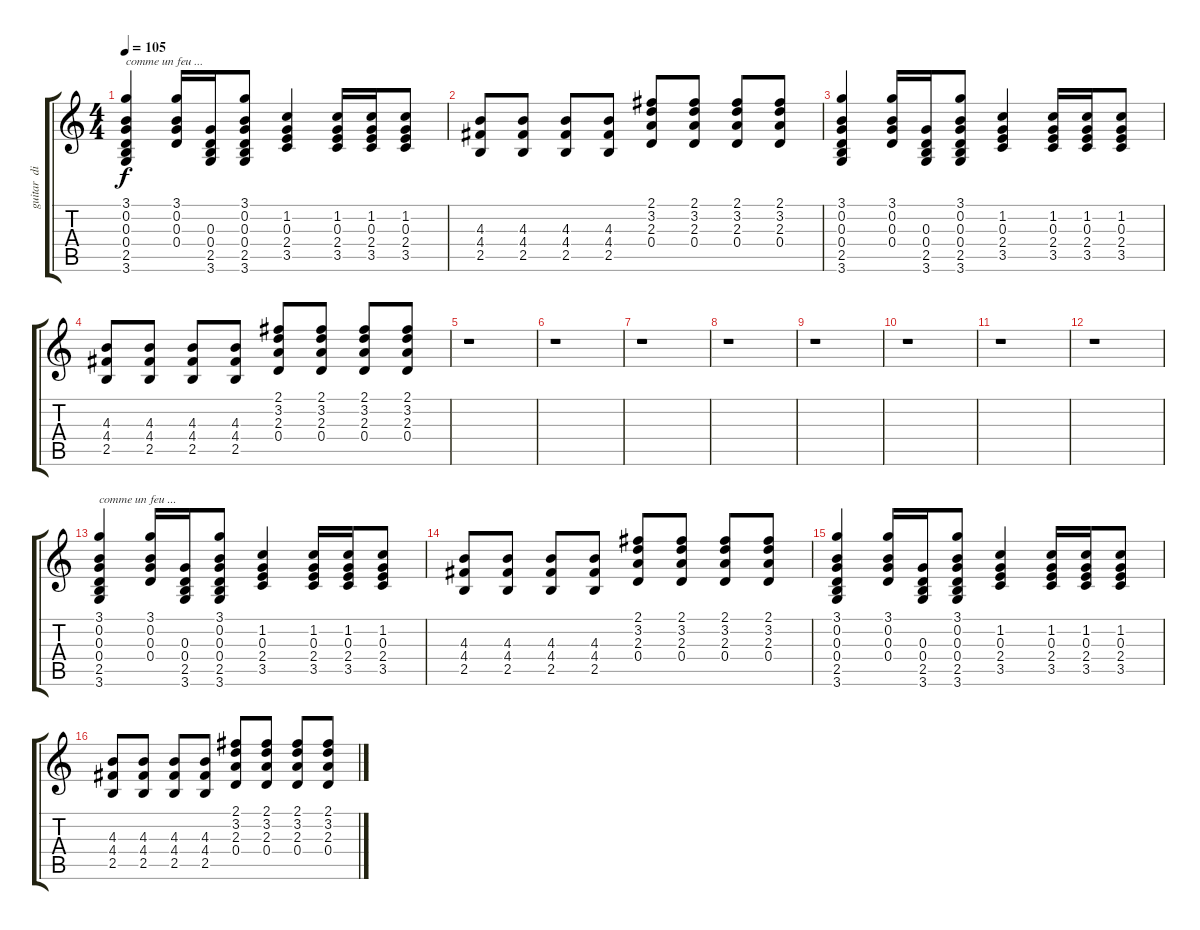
\track ("guitar  disto " "guitar  di") {instrument distortionguitar}
\staff {score tabs}
\tuning (E4 B3 G3 D3 A2 E2) {hide}
\ts (4 4)
\tempo 105
\clef g2
\ks c
(3.1 0.2 0.3 0.4 2.5 3.6).4{txt "comme un feu ..." dy f} (3.1 0.2 0.3 0.4).16 (0.3 0.4 2.5 3.6).16 (3.1 0.2 0.3 0.4 2.5 3.6).8 (1.2 0.3 2.4 3.5).4 (1.2 0.3 2.4 3.5).16 (1.2 0.3 2.4 3.5).16 (1.2 0.3 2.4 3.5).8 |
(4.3 4.4 2.5).8 (4.3 4.4 2.5).8 (4.3 4.4 2.5).8 (4.3 4.4 2.5).8 (2.1 3.2 2.3 0.4).8 (2.1 3.2 2.3 0.4).8 (2.1 3.2 2.3 0.4).8 (2.1 3.2 2.3 0.4).8 |
(3.1 0.2 0.3 0.4 2.5 3.6).4 (3.1 0.2 0.3 0.4).16 (0.3 0.4 2.5 3.6).16 (3.1 0.2 0.3 0.4 2.5 3.6).8 (1.2 0.3 2.4 3.5).4 (1.2 0.3 2.4 3.5).16 (1.2 0.3 2.4 3.5).16 (1.2 0.3 2.4 3.5).8 |
(4.3 4.4 2.5).8 (4.3 4.4 2.5).8 (4.3 4.4 2.5).8 (4.3 4.4 2.5).8 (2.1 3.2 2.3 0.4).8 (2.1 3.2 2.3 0.4).8 (2.1 3.2 2.3 0.4).8 (2.1 3.2 2.3 0.4).8 |
r.1 |
r.1 |
r.1 |
r.1 |
r.1 |
r.1 |
r.1 |
r.1 |
(3.1 0.2 0.3 0.4 2.5 3.6).4{txt "comme un feu ..."} (3.1 0.2 0.3 0.4).16 (0.3 0.4 2.5 3.6).16 (3.1 0.2 0.3 0.4 2.5 3.6).8 (1.2 0.3 2.4 3.5).4 (1.2 0.3 2.4 3.5).16 (1.2 0.3 2.4 3.5).16 (1.2 0.3 2.4 3.5).8 |
(4.3 4.4 2.5).8 (4.3 4.4 2.5).8 (4.3 4.4 2.5).8 (4.3 4.4 2.5).8 (2.1 3.2 2.3 0.4).8 (2.1 3.2 2.3 0.4).8 (2.1 3.2 2.3 0.4).8 (2.1 3.2 2.3 0.4).8 |
(3.1 0.2 0.3 0.4 2.5 3.6).4 (3.1 0.2 0.3 0.4).16 (0.3 0.4 2.5 3.6).16 (3.1 0.2 0.3 0.4 2.5 3.6).8 (1.2 0.3 2.4 3.5).4 (1.2 0.3 2.4 3.5).16 (1.2 0.3 2.4 3.5).16 (1.2 0.3 2.4 3.5).8 |
(4.3 4.4 2.5).8 (4.3 4.4 2.5).8 (4.3 4.4 2.5).8 (4.3 4.4 2.5).8 (2.1 3.2 2.3 0.4).8 (2.1 3.2 2.3 0.4).8 (2.1 3.2 2.3 0.4).8 (2.1 3.2 2.3 0.4).8
